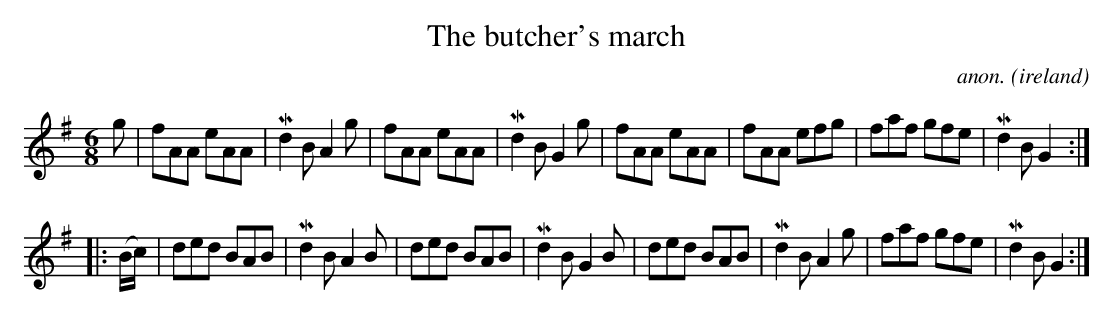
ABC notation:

X:1
T:The butcher's march
O:ireland
C:anon.
m:Mn2 = (3n/o/n/ o/4n/4-n/
M:6/8
L:1/8
K:G
g|fAA eAA|Md2B A2g|fAA eAA|Md2B G2g|fAA eAA|fAA efg|faf gfe|Md2B G2:|
|:(B/c/)|ded BAB|Md2B A2B|ded BAB|Md2B G2B|ded BAB|Md2B A2g|faf gfe|Md2B G2:|
